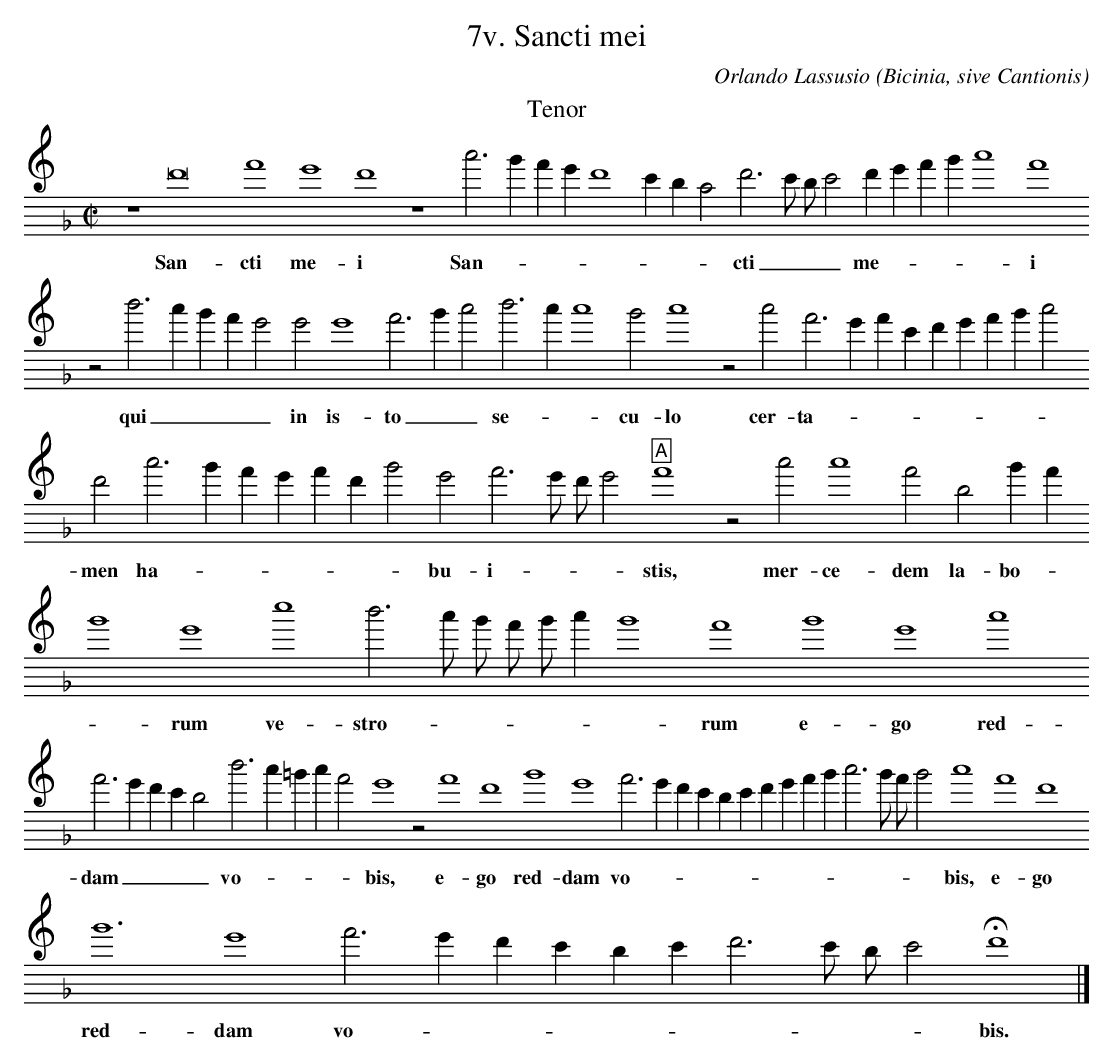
X:1
T:7v. Sancti mei
C:Orlando Lassusio
O: Bicinia, sive Cantionis
M:C|
L:1/4
K:F treble8
T:Tenor
z4 F8 A4 G4 F4 z4 c3 B A G F4 E D C2 F3 E/ D/ E2 F G A B c4 A4
w:San-  cti me- i San- - - - - - - - cti _ _ _ me- - - - - i
z2 d3 c B A G2 G2 G4 A3 B c2 d3 c c4 B2 c4 z2 c2 A3 G A E F G A B c2
w:qui _ _ _ _ in is- to _ _ se- - - cu- lo cer- ta- - - - - - - - -
F2 c3 B A G A F B2 G2 A3 G/ F/ G2 "A"A4 z2 c2 c4 A2 D2 B A B4 G4 e4 d3 c/ B/ A/ B/ c B4 A4 B4 G4 c4
w:men ha- - - - - - - bu- i- - - - stis, mer- ce- dem la- bo- - - rum ve- stro- - - - - - - rum e- go red-
A3 G F E D2 d3 c =B c A2 G4 z2 A4 F4 B4 G4 A3 G F E D E F G A B c3 B/ A/ B2 c4 A4 F4
w:dam _ _ _ _ vo- - - - - bis, e- go red- dam vo- - - - - - -- - - - - - - bis, e- go
B6 G4 A3 G F E D E F3 E/ D/ E2 HF4 |]
w:red- dam vo- - - - - - - - - - bis. *
